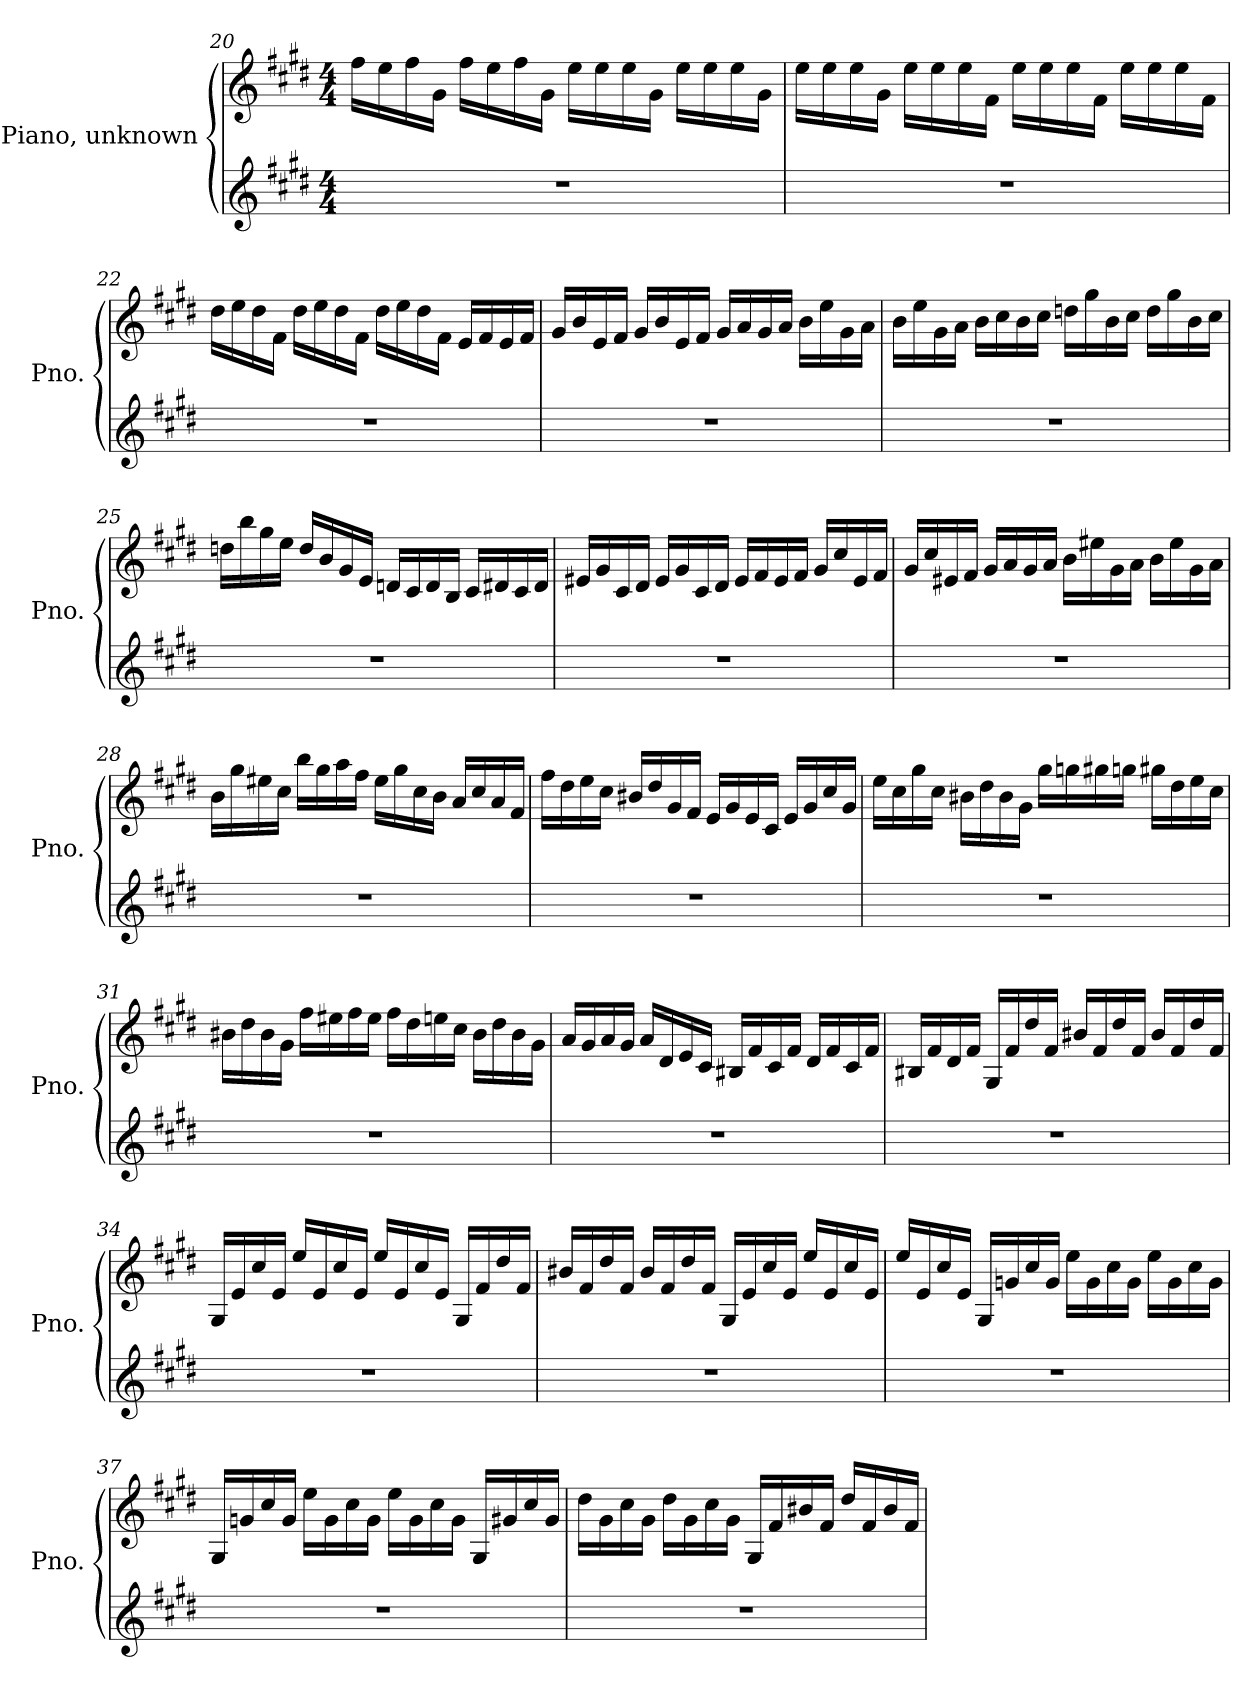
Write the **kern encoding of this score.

**kern	**kern
*part1	*part1
*staff2	*staff1
*I"Piano, unknown	*
*I'Pno.	*
!!LO:LB:g=z
*clefG2	*clefG2
*k[f#c#g#d#]	*k[f#c#g#d#]
*M4/4	*M4/4
=20	=20
1r	16ff#\LL
.	16ee\
.	16ff#\
.	16g#\JJ
.	16ff#\LL
.	16ee\
.	16ff#\
.	16g#\JJ
.	16ee\LL
.	16ee\
.	16ee\
.	16g#\JJ
.	16ee\LL
.	16ee\
.	16ee\
.	16g#\JJ
=21	=21
1r	16ee\LL
.	16ee\
.	16ee\
.	16g#\JJ
.	16ee\LL
.	16ee\
.	16ee\
.	16f#\JJ
.	16ee\LL
.	16ee\
.	16ee\
.	16f#\JJ
.	16ee\LL
.	16ee\
.	16ee\
.	16f#\JJ
!!LO:LB:g=z
=22	=22
1r	16dd#\LL
.	16ee\
.	16dd#\
.	16f#\JJ
.	16dd#\LL
.	16ee\
.	16dd#\
.	16f#\JJ
.	16dd#\LL
.	16ee\
.	16dd#\
.	16f#\JJ
.	16e/LL
.	16f#/
.	16e/
.	16f#/JJ
=23	=23
1r	16g#/LL
.	16b/
.	16e/
.	16f#/JJ
.	16g#/LL
.	16b/
.	16e/
.	16f#/JJ
.	16g#/LL
.	16a/
.	16g#/
.	16a/JJ
.	16b\LL
.	16ee\
.	16g#\
.	16a\JJ
!!LO:LB:g=z
=24	=24
1r	16b\LL
.	16ee\
.	16g#\
.	16a\JJ
.	16b\LL
.	16cc#\
.	16b\
.	16cc#\JJ
.	16ddn\LL
.	16gg#\
.	16b\
.	16cc#\JJ
.	16dd\LL
.	16gg#\
.	16b\
.	16cc#\JJ
=25	=25
1r	16ddn\LL
.	16bb\
.	16gg#\
.	16ee\JJ
.	16dd/LL
.	16b/
.	16g#/
.	16e/JJ
.	16dn/LL
.	16c#/
.	16d/
.	16B/JJ
.	16c#/LL
.	16d#X/
.	16c#/
.	16d#/JJ
!!LO:PB:g=z
=26	=26
1r	16e#X/LL
.	16g#/
.	16c#/
.	16d#/JJ
.	16e#/LL
.	16g#/
.	16c#/
.	16d#/JJ
.	16e#/LL
.	16f#/
.	16e#/
.	16f#/JJ
.	16g#/LL
.	16cc#/
.	16e#/
.	16f#/JJ
=27	=27
1r	16g#/LL
.	16cc#/
.	16e#X/
.	16f#/JJ
.	16g#/LL
.	16a/
.	16g#/
.	16a/JJ
.	16b\LL
.	16ee#X\
.	16g#\
.	16a\JJ
.	16b\LL
.	16ee#\
.	16g#\
.	16a\JJ
!!LO:LB:g=z
=28	=28
1r	16b\LL
.	16gg#\
.	16ee#X\
.	16cc#\JJ
.	16bb\LL
.	16gg#\
.	16aa\
.	16ff#\JJ
.	16ee#\LL
.	16gg#\
.	16cc#\
.	16b\JJ
.	16a/LL
.	16cc#/
.	16a/
.	16f#/JJ
=29	=29
1r	16ff#\LL
.	16dd#\
.	16ee\
.	16cc#\JJ
.	16b#X/LL
.	16dd#/
.	16g#/
.	16f#/JJ
.	16e/LL
.	16g#/
.	16e/
.	16c#/JJ
.	16e/LL
.	16g#/
.	16cc#/
.	16g#/JJ
!!LO:LB:g=z
=30	=30
1r	16ee\LL
.	16cc#\
.	16gg#\
.	16cc#\JJ
.	16b#X\LL
.	16dd#\
.	16b#\
.	16g#\JJ
.	16gg#\LL
.	16ggn\
.	16gg#X\
.	16ggn\JJ
.	16gg#X\LL
.	16dd#\
.	16ee\
.	16cc#\JJ
=31	=31
1r	16b#X\LL
.	16dd#\
.	16b#\
.	16g#\JJ
.	16ff#\LL
.	16ee#X\
.	16ff#\
.	16ee#\JJ
.	16ff#\LL
.	16dd#\
.	16een\
.	16cc#\JJ
.	16b#\LL
.	16dd#\
.	16b#\
.	16g#\JJ
!!LO:LB:g=z
=32	=32
1r	16a/LL
.	16g#/
.	16a/
.	16g#/JJ
.	16a/LL
.	16d#/
.	16e/
.	16c#/JJ
.	16B#X/LL
.	16f#/
.	16c#/
.	16f#/JJ
.	16d#/LL
.	16f#/
.	16c#/
.	16f#/JJ
=33	=33
1r	16B#X/LL
.	16f#/
.	16d#/
.	16f#/JJ
.	16G#/LL
.	16f#/
.	16dd#/
.	16f#/JJ
.	16b#X/LL
.	16f#/
.	16dd#/
.	16f#/JJ
.	16b#/LL
.	16f#/
.	16dd#/
.	16f#/JJ
!!LO:LB:g=z
=34	=34
1r	16G#/LL
.	16e/
.	16cc#/
.	16e/JJ
.	16ee/LL
.	16e/
.	16cc#/
.	16e/JJ
.	16ee/LL
.	16e/
.	16cc#/
.	16e/JJ
.	16G#/LL
.	16f#/
.	16dd#/
.	16f#/JJ
=35	=35
1r	16b#X/LL
.	16f#/
.	16dd#/
.	16f#/JJ
.	16b#/LL
.	16f#/
.	16dd#/
.	16f#/JJ
.	16G#/LL
.	16e/
.	16cc#/
.	16e/JJ
.	16ee/LL
.	16e/
.	16cc#/
.	16e/JJ
!!LO:LB:g=z
=36	=36
1r	16ee/LL
.	16e/
.	16cc#/
.	16e/JJ
.	16G#/LL
.	16gn/
.	16cc#/
.	16g/JJ
.	16ee\LL
.	16g\
.	16cc#\
.	16g\JJ
.	16ee\LL
.	16g\
.	16cc#\
.	16g\JJ
=37	=37
1r	16G#/LL
.	16gn/
.	16cc#/
.	16g/JJ
.	16ee\LL
.	16g\
.	16cc#\
.	16g\JJ
.	16ee\LL
.	16g\
.	16cc#\
.	16g\JJ
.	16G#/LL
.	16g#X/
.	16cc#/
.	16g#/JJ
!!LO:PB:g=z
=38	=38
1r	16dd#\LL
.	16g#\
.	16cc#\
.	16g#\JJ
.	16dd#\LL
.	16g#\
.	16cc#\
.	16g#\JJ
.	16G#/LL
.	16f#/
.	16b#X/
.	16f#/JJ
.	16dd#/LL
.	16f#/
.	16b#/
.	16f#/JJ
=	=
*-	*-
